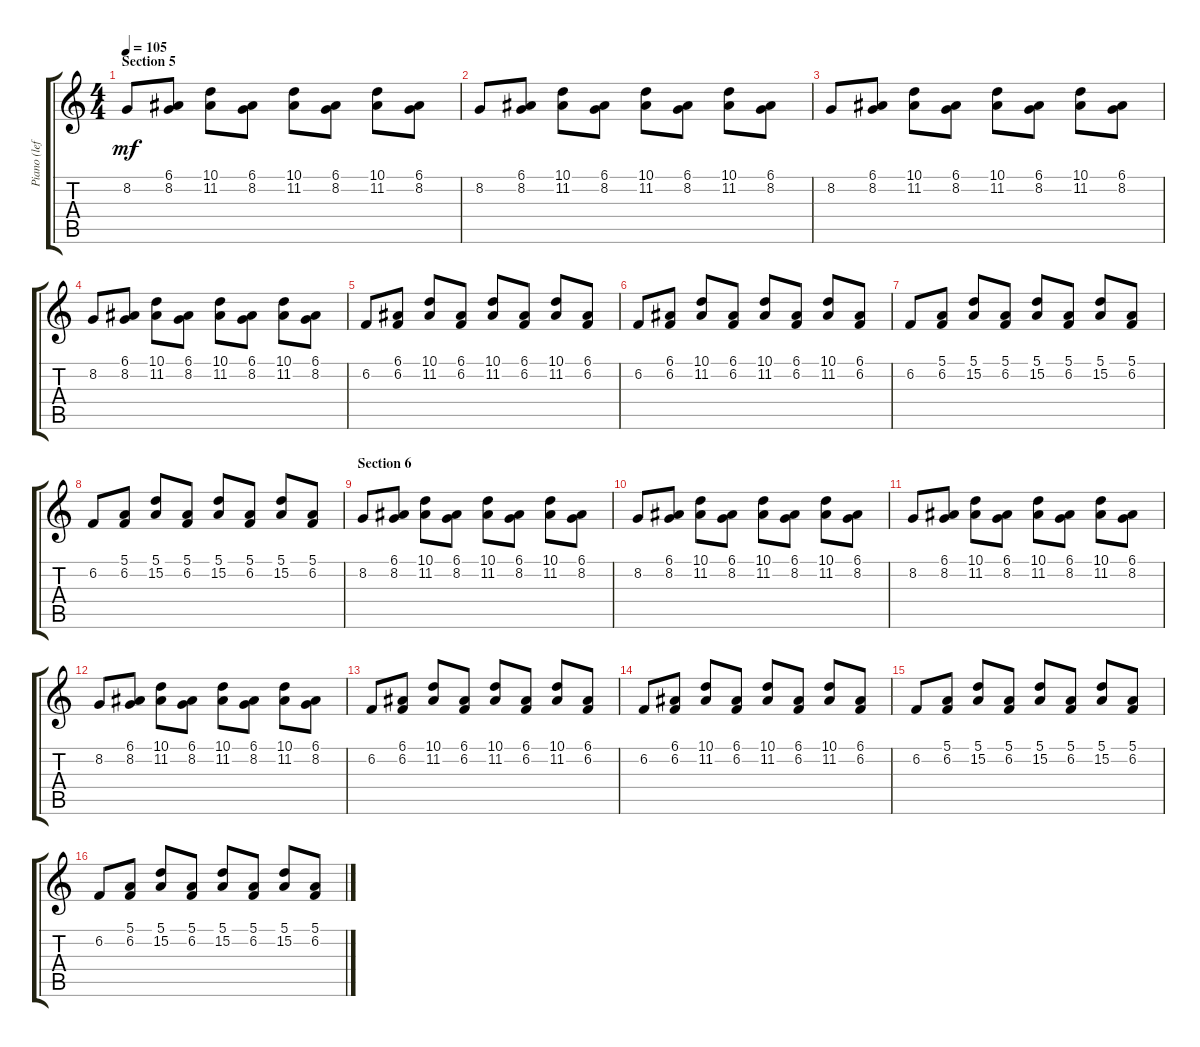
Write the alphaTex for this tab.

\track ("Piano (left)" "Piano (lef") {instrument acousticgrandpiano}
\staff {score tabs}
\tuning (E4 B3 G3 D3 A2 E2) {hide}
\ts (4 4)
\section ("" "Section 5")
\tempo 105
\clef g2
\ks c
8.2.8{dy mf} (6.1 8.2).8 (10.1 11.2).8 (6.1 8.2).8 (10.1 11.2).8 (6.1 8.2).8 (10.1 11.2).8 (6.1 8.2).8 |
8.2.8 (6.1 8.2).8 (10.1 11.2).8 (6.1 8.2).8 (10.1 11.2).8 (6.1 8.2).8 (10.1 11.2).8 (6.1 8.2).8 |
8.2.8 (6.1 8.2).8 (10.1 11.2).8 (6.1 8.2).8 (10.1 11.2).8 (6.1 8.2).8 (10.1 11.2).8 (6.1 8.2).8 |
8.2.8 (6.1 8.2).8 (10.1 11.2).8 (6.1 8.2).8 (10.1 11.2).8 (6.1 8.2).8 (10.1 11.2).8 (6.1 8.2).8 |
6.2.8 (6.1 6.2).8 (10.1 11.2).8 (6.1 6.2).8 (10.1 11.2).8 (6.1 6.2).8 (10.1 11.2).8 (6.1 6.2).8 |
6.2.8 (6.1 6.2).8 (10.1 11.2).8 (6.1 6.2).8 (10.1 11.2).8 (6.1 6.2).8 (10.1 11.2).8 (6.1 6.2).8 |
6.2.8 (5.1 6.2).8 (5.1 15.2).8 (5.1 6.2).8 (5.1 15.2).8 (5.1 6.2).8 (5.1 15.2).8 (5.1 6.2).8 |
6.2.8 (5.1 6.2).8 (5.1 15.2).8 (5.1 6.2).8 (5.1 15.2).8 (5.1 6.2).8 (5.1 15.2).8 (5.1 6.2).8 |
\section ("" "Section 6")
8.2.8 (6.1 8.2).8 (10.1 11.2).8 (6.1 8.2).8 (10.1 11.2).8 (6.1 8.2).8 (10.1 11.2).8 (6.1 8.2).8 |
8.2.8 (6.1 8.2).8 (10.1 11.2).8 (6.1 8.2).8 (10.1 11.2).8 (6.1 8.2).8 (10.1 11.2).8 (6.1 8.2).8 |
8.2.8 (6.1 8.2).8 (10.1 11.2).8 (6.1 8.2).8 (10.1 11.2).8 (6.1 8.2).8 (10.1 11.2).8 (6.1 8.2).8 |
8.2.8 (6.1 8.2).8 (10.1 11.2).8 (6.1 8.2).8 (10.1 11.2).8 (6.1 8.2).8 (10.1 11.2).8 (6.1 8.2).8 |
6.2.8 (6.1 6.2).8 (10.1 11.2).8 (6.1 6.2).8 (10.1 11.2).8 (6.1 6.2).8 (10.1 11.2).8 (6.1 6.2).8 |
6.2.8 (6.1 6.2).8 (10.1 11.2).8 (6.1 6.2).8 (10.1 11.2).8 (6.1 6.2).8 (10.1 11.2).8 (6.1 6.2).8 |
6.2.8 (5.1 6.2).8 (5.1 15.2).8 (5.1 6.2).8 (5.1 15.2).8 (5.1 6.2).8 (5.1 15.2).8 (5.1 6.2).8 |
6.2.8 (5.1 6.2).8 (5.1 15.2).8 (5.1 6.2).8 (5.1 15.2).8 (5.1 6.2).8 (5.1 15.2).8 (5.1 6.2).8
